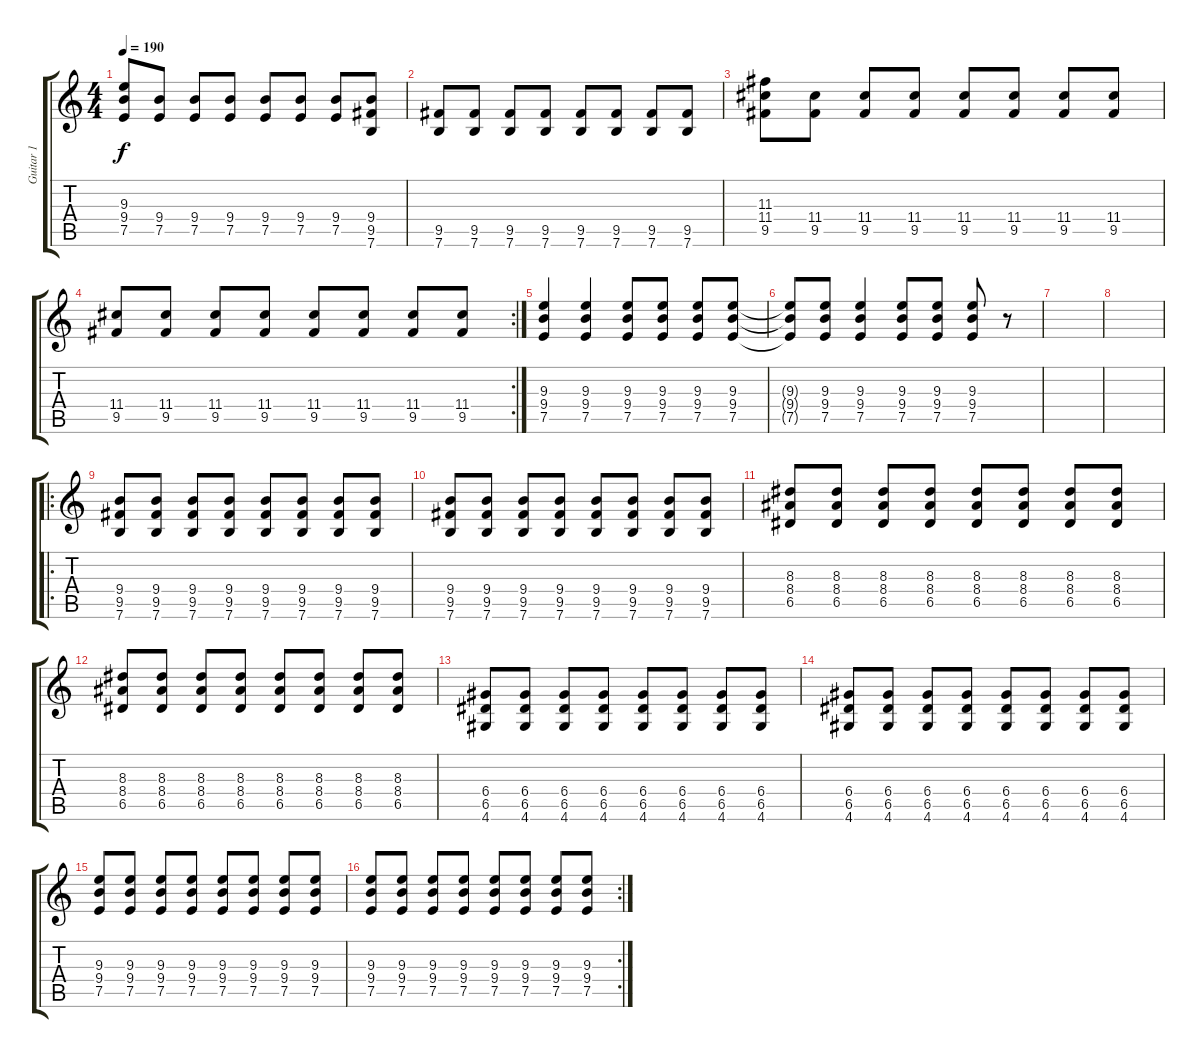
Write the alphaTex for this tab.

\track ("Guitar 1" "Guitar 1") {instrument distortionguitar}
\staff {score tabs}
\tuning (E4 B3 G3 D3 A2 E2) {hide}
\ts (4 4)
\tempo 190
\clef g2
\ks c
(9.3 9.4 7.5).8{dy f} (9.4 7.5).8 (9.4 7.5).8 (9.4 7.5).8 (9.4 7.5).8 (9.4 7.5).8 (9.4 7.5).8 (9.4 9.5 7.6).8 |
(9.5 7.6).8 (9.5 7.6).8 (9.5 7.6).8 (9.5 7.6).8 (9.5 7.6).8 (9.5 7.6).8 (9.5 7.6).8 (9.5 7.6).8 |
(11.3 11.4 9.5).8 (11.4 9.5).8 (11.4 9.5).8 (11.4 9.5).8 (11.4 9.5).8 (11.4 9.5).8 (11.4 9.5).8 (11.4 9.5).8 |
\rc 2
(11.4 9.5).8 (11.4 9.5).8 (11.4 9.5).8 (11.4 9.5).8 (11.4 9.5).8 (11.4 9.5).8 (11.4 9.5).8 (11.4 9.5).8 |
(9.3 9.4 7.5).4 (9.3 9.4 7.5).4 (9.3 9.4 7.5).8 (9.3 9.4 7.5).8 (9.3 9.4 7.5).8 (9.3 9.4 7.5).8 |
(9.3{t} 9.4{t} 7.5{t}).8 (9.3 9.4 7.5).8 (9.3 9.4 7.5).4 (9.3 9.4 7.5).8 (9.3 9.4 7.5).8 (9.3 9.4 7.5).8 r.8 |
|
|
\ro
(9.4 9.5 7.6).8 (9.4 9.5 7.6).8 (9.4 9.5 7.6).8 (9.4 9.5 7.6).8 (9.4 9.5 7.6).8 (9.4 9.5 7.6).8 (9.4 9.5 7.6).8 (9.4 9.5 7.6).8 |
(9.4 9.5 7.6).8 (9.4 9.5 7.6).8 (9.4 9.5 7.6).8 (9.4 9.5 7.6).8 (9.4 9.5 7.6).8 (9.4 9.5 7.6).8 (9.4 9.5 7.6).8 (9.4 9.5 7.6).8 |
(8.3 8.4 6.5).8 (8.3 8.4 6.5).8 (8.3 8.4 6.5).8 (8.3 8.4 6.5).8 (8.3 8.4 6.5).8 (8.3 8.4 6.5).8 (8.3 8.4 6.5).8 (8.3 8.4 6.5).8 |
(8.3 8.4 6.5).8 (8.3 8.4 6.5).8 (8.3 8.4 6.5).8 (8.3 8.4 6.5).8 (8.3 8.4 6.5).8 (8.3 8.4 6.5).8 (8.3 8.4 6.5).8 (8.3 8.4 6.5).8 |
(6.4 6.5 4.6).8 (6.4 6.5 4.6).8 (6.4 6.5 4.6).8 (6.4 6.5 4.6).8 (6.4 6.5 4.6).8 (6.4 6.5 4.6).8 (6.4 6.5 4.6).8 (6.4 6.5 4.6).8 |
(6.4 6.5 4.6).8 (6.4 6.5 4.6).8 (6.4 6.5 4.6).8 (6.4 6.5 4.6).8 (6.4 6.5 4.6).8 (6.4 6.5 4.6).8 (6.4 6.5 4.6).8 (6.4 6.5 4.6).8 |
(9.3 9.4 7.5).8 (9.3 9.4 7.5).8 (9.3 9.4 7.5).8 (9.3 9.4 7.5).8 (9.3 9.4 7.5).8 (9.3 9.4 7.5).8 (9.3 9.4 7.5).8 (9.3 9.4 7.5).8 |
\rc 2
(9.3 9.4 7.5).8 (9.3 9.4 7.5).8 (9.3 9.4 7.5).8 (9.3 9.4 7.5).8 (9.3 9.4 7.5).8 (9.3 9.4 7.5).8 (9.3 9.4 7.5).8 (9.3 9.4 7.5).8
